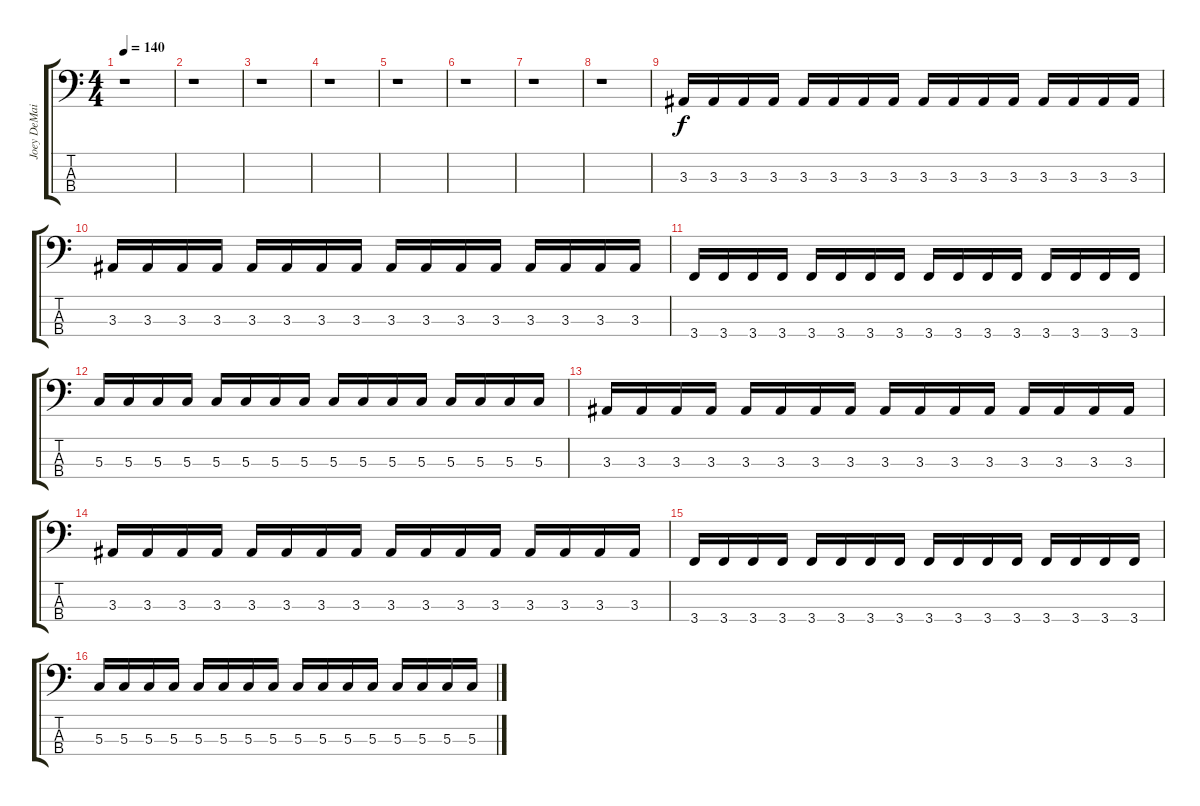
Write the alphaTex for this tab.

\track ("Joey DeMaio(Bass)" "Joey DeMai") {instrument electricbasspick}
\staff {score tabs}
\tuning (F2 C2 G1 D1) {hide}
\ts (4 4)
\tempo 140
\clef f4
\ks c
r.1{dy f} |
r.1 |
r.1 |
r.1 |
r.1 |
r.1 |
r.1 |
r.1 |
3.3.16 3.3.16 3.3.16 3.3.16 3.3.16 3.3.16 3.3.16 3.3.16 3.3.16 3.3.16 3.3.16 3.3.16 3.3.16 3.3.16 3.3.16 3.3.16 |
3.3.16 3.3.16 3.3.16 3.3.16 3.3.16 3.3.16 3.3.16 3.3.16 3.3.16 3.3.16 3.3.16 3.3.16 3.3.16 3.3.16 3.3.16 3.3.16 |
3.4.16 3.4.16 3.4.16 3.4.16 3.4.16 3.4.16 3.4.16 3.4.16 3.4.16 3.4.16 3.4.16 3.4.16 3.4.16 3.4.16 3.4.16 3.4.16 |
5.3.16 5.3.16 5.3.16 5.3.16 5.3.16 5.3.16 5.3.16 5.3.16 5.3.16 5.3.16 5.3.16 5.3.16 5.3.16 5.3.16 5.3.16 5.3.16 |
3.3.16 3.3.16 3.3.16 3.3.16 3.3.16 3.3.16 3.3.16 3.3.16 3.3.16 3.3.16 3.3.16 3.3.16 3.3.16 3.3.16 3.3.16 3.3.16 |
3.3.16 3.3.16 3.3.16 3.3.16 3.3.16 3.3.16 3.3.16 3.3.16 3.3.16 3.3.16 3.3.16 3.3.16 3.3.16 3.3.16 3.3.16 3.3.16 |
3.4.16 3.4.16 3.4.16 3.4.16 3.4.16 3.4.16 3.4.16 3.4.16 3.4.16 3.4.16 3.4.16 3.4.16 3.4.16 3.4.16 3.4.16 3.4.16 |
5.3.16 5.3.16 5.3.16 5.3.16 5.3.16 5.3.16 5.3.16 5.3.16 5.3.16 5.3.16 5.3.16 5.3.16 5.3.16 5.3.16 5.3.16 5.3.16
